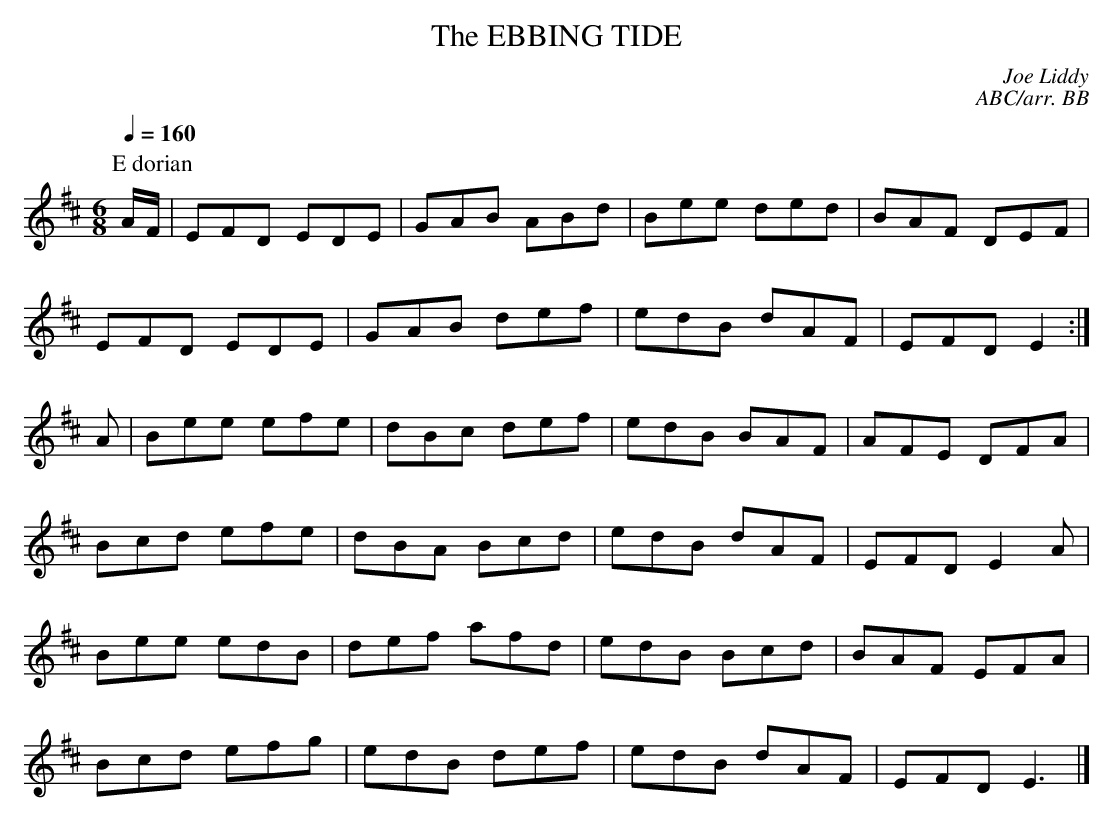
X:1
T:EBBING TIDE, The
C:Joe Liddy
C:ABC/arr. BB
Q:1/4=160
L:1/8
M:6/8
K:D
P:E dorian
A/F/|EFD EDE|GAB ABd|Bee ded|BAF DEF |
EFD EDE|GAB def|edB dAF|EFD E2 :|
A|Bee efe|dBc def|edB BAF|AFE DFA |
Bcd efe|dBA Bcd|edB dAF|EFD E2A |
Bee edB|def afd|edB Bcd|BAF EFA |
Bcd efg|edB def|edB dAF|EFD E3 |]
